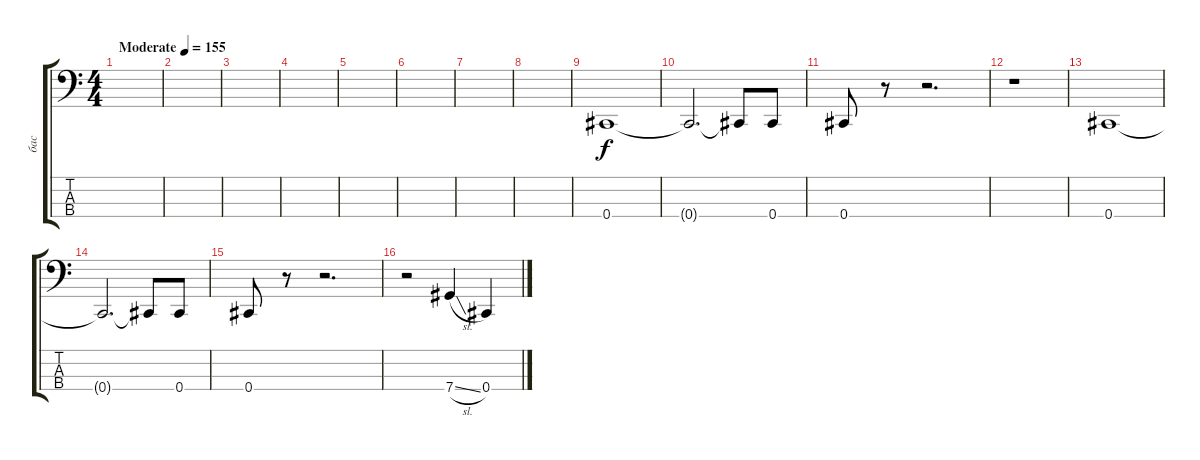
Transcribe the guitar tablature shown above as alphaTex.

\track ("бас" "бас") {instrument electricbassfinger}
\staff {score tabs}
\tuning (E2 B1 Gb1 Db1) {hide}
\ts (4 4)
\tempo (155 "Moderate")
\clef f4
\ks c
|
|
|
|
|
|
|
|
0.4.1 |
0.4{t}.2{d} 0.4{t}.8 0.4.8 |
0.4.8 r.8 r.2{d} |
r.1 |
0.4.1 |
0.4{t}.2{d} 0.4{t}.8 0.4.8 |
0.4.8 r.8 r.2{d} |
r.2 7.4{sl}.4 0.4.4
